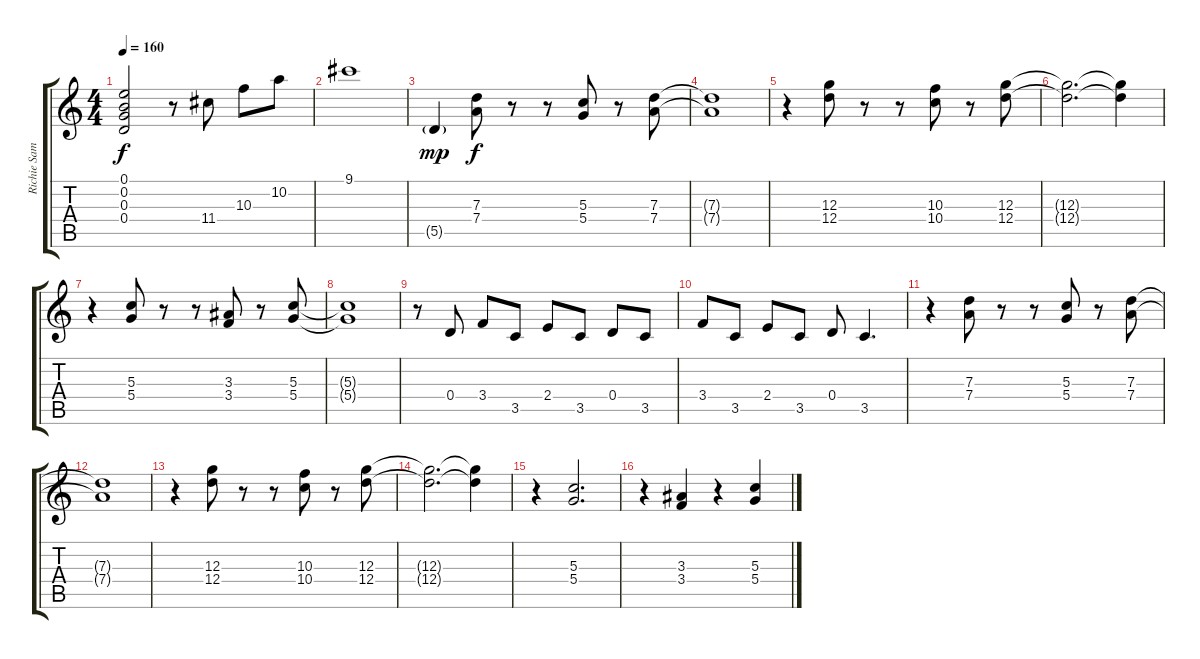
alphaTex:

\track ("Richie Sambora Gtr.1" "Richie Sam") {instrument overdrivenguitar}
\staff {score tabs}
\tuning (E4 B3 G3 D3 A2 E2) {hide}
\ts (4 4)
\tempo 160
\clef g2
\ks c
(0.1 0.2 0.3 0.4).2{dy f} r.8 11.4.8 10.3.8 10.2.8 |
9.1.1 |
5.5{g}.4{dy mp} (7.3 7.4).8{dy f} r.8 r.8 (5.3 5.4).8 r.8 (7.3 7.4).8 |
(7.3{t} 7.4{t}).1 |
r.4 (12.3 12.4).8 r.8 r.8 (10.3 10.4).8 r.8 (12.3 12.4).8 |
(12.3{t} 12.4{t}).2{d} (12.3{t} 12.4{t}).4 |
r.4 (5.3 5.4).8 r.8 r.8 (3.3 3.4).8 r.8 (5.3 5.4).8 |
(5.3{t} 5.4{t}).1 |
r.8 0.4.8 3.4.8 3.5.8 2.4.8 3.5.8 0.4.8 3.5.8 |
3.4.8 3.5.8 2.4.8 3.5.8 0.4.8 3.5.4{d} |
r.4 (7.3 7.4).8 r.8 r.8 (5.3 5.4).8 r.8 (7.3 7.4).8 |
(7.3{t} 7.4{t}).1 |
r.4 (12.3 12.4).8 r.8 r.8 (10.3 10.4).8 r.8 (12.3 12.4).8 |
(12.3{t} 12.4{t}).2{d} (12.3{t} 12.4{t}).4 |
r.4 (5.3 5.4).2{d} |
r.4 (3.3 3.4).4 r.4 (5.3 5.4).4
